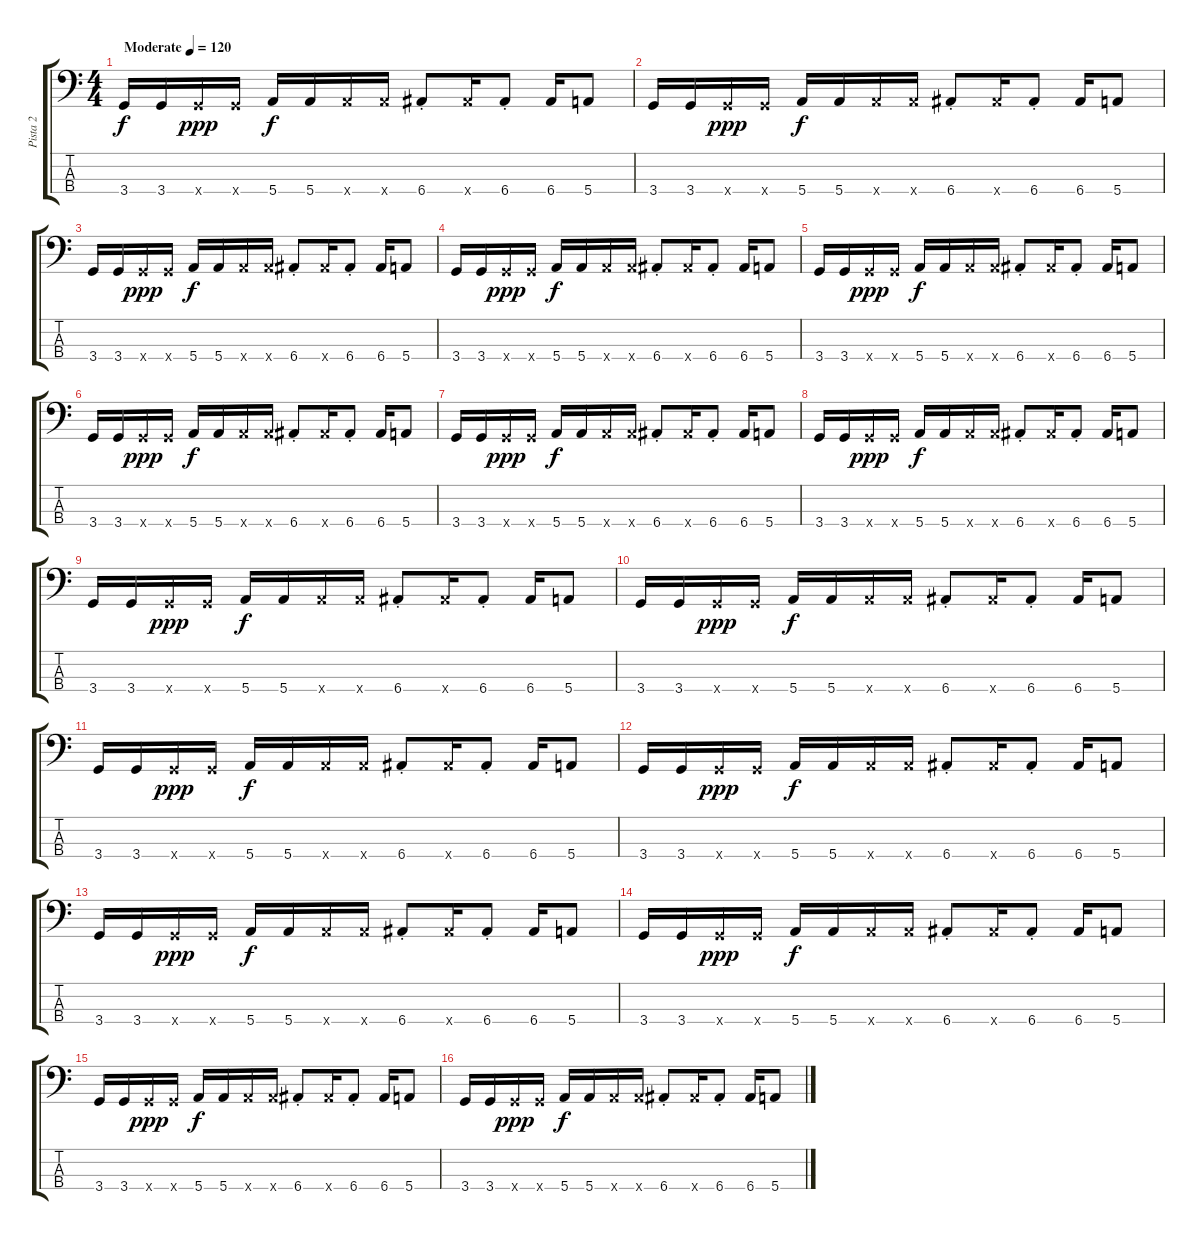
\track ("Pista 2" "Pista 2") {instrument electricbassfinger}
\staff {score tabs}
\tuning (G2 D2 A1 E1) {hide}
\ts (4 4)
\tempo (120 "Moderate")
\clef f4
\ks c
3.4.16{dy f instrument electricbassfinger} 3.4.16 3.4{x}.16{dy ppp} 3.4{x}.16 5.4.16{dy f} 5.4.16 5.4{x}.16 5.4{x}.16 6.4{st}.8 6.4{x}.16 6.4{st}.8 6.4.16 5.4.8 |
3.4.16 3.4.16 3.4{x}.16{dy ppp} 3.4{x}.16 5.4.16{dy f} 5.4.16 5.4{x}.16 5.4{x}.16 6.4{st}.8 6.4{x}.16 6.4{st}.8 6.4.16 5.4.8 |
3.4.16 3.4.16 3.4{x}.16{dy ppp} 3.4{x}.16 5.4.16{dy f} 5.4.16 5.4{x}.16 5.4{x}.16 6.4{st}.8 6.4{x}.16 6.4{st}.8 6.4.16 5.4.8 |
3.4.16 3.4.16 3.4{x}.16{dy ppp} 3.4{x}.16 5.4.16{dy f} 5.4.16 5.4{x}.16 5.4{x}.16 6.4{st}.8 6.4{x}.16 6.4{st}.8 6.4.16 5.4.8 |
3.4.16 3.4.16 3.4{x}.16{dy ppp} 3.4{x}.16 5.4.16{dy f} 5.4.16 5.4{x}.16 5.4{x}.16 6.4{st}.8 6.4{x}.16 6.4{st}.8 6.4.16 5.4.8 |
3.4.16 3.4.16 3.4{x}.16{dy ppp} 3.4{x}.16 5.4.16{dy f} 5.4.16 5.4{x}.16 5.4{x}.16 6.4{st}.8 6.4{x}.16 6.4{st}.8 6.4.16 5.4.8 |
3.4.16 3.4.16 3.4{x}.16{dy ppp} 3.4{x}.16 5.4.16{dy f} 5.4.16 5.4{x}.16 5.4{x}.16 6.4{st}.8 6.4{x}.16 6.4{st}.8 6.4.16 5.4.8 |
3.4.16 3.4.16 3.4{x}.16{dy ppp} 3.4{x}.16 5.4.16{dy f} 5.4.16 5.4{x}.16 5.4{x}.16 6.4{st}.8 6.4{x}.16 6.4{st}.8 6.4.16 5.4.8 |
3.4.16 3.4.16 3.4{x}.16{dy ppp} 3.4{x}.16 5.4.16{dy f} 5.4.16 5.4{x}.16 5.4{x}.16 6.4{st}.8 6.4{x}.16 6.4{st}.8 6.4.16 5.4.8 |
3.4.16 3.4.16 3.4{x}.16{dy ppp} 3.4{x}.16 5.4.16{dy f} 5.4.16 5.4{x}.16 5.4{x}.16 6.4{st}.8 6.4{x}.16 6.4{st}.8 6.4.16 5.4.8 |
3.4.16 3.4.16 3.4{x}.16{dy ppp} 3.4{x}.16 5.4.16{dy f} 5.4.16 5.4{x}.16 5.4{x}.16 6.4{st}.8 6.4{x}.16 6.4{st}.8 6.4.16 5.4.8 |
3.4.16 3.4.16 3.4{x}.16{dy ppp} 3.4{x}.16 5.4.16{dy f} 5.4.16 5.4{x}.16 5.4{x}.16 6.4{st}.8 6.4{x}.16 6.4{st}.8 6.4.16 5.4.8 |
3.4.16 3.4.16 3.4{x}.16{dy ppp} 3.4{x}.16 5.4.16{dy f} 5.4.16 5.4{x}.16 5.4{x}.16 6.4{st}.8 6.4{x}.16 6.4{st}.8 6.4.16 5.4.8 |
3.4.16 3.4.16 3.4{x}.16{dy ppp} 3.4{x}.16 5.4.16{dy f} 5.4.16 5.4{x}.16 5.4{x}.16 6.4{st}.8 6.4{x}.16 6.4{st}.8 6.4.16 5.4.8 |
3.4.16 3.4.16 3.4{x}.16{dy ppp} 3.4{x}.16 5.4.16{dy f} 5.4.16 5.4{x}.16 5.4{x}.16 6.4{st}.8 6.4{x}.16 6.4{st}.8 6.4.16 5.4.8 |
3.4.16 3.4.16 3.4{x}.16{dy ppp} 3.4{x}.16 5.4.16{dy f} 5.4.16 5.4{x}.16 5.4{x}.16 6.4{st}.8 6.4{x}.16 6.4{st}.8 6.4.16 5.4.8
